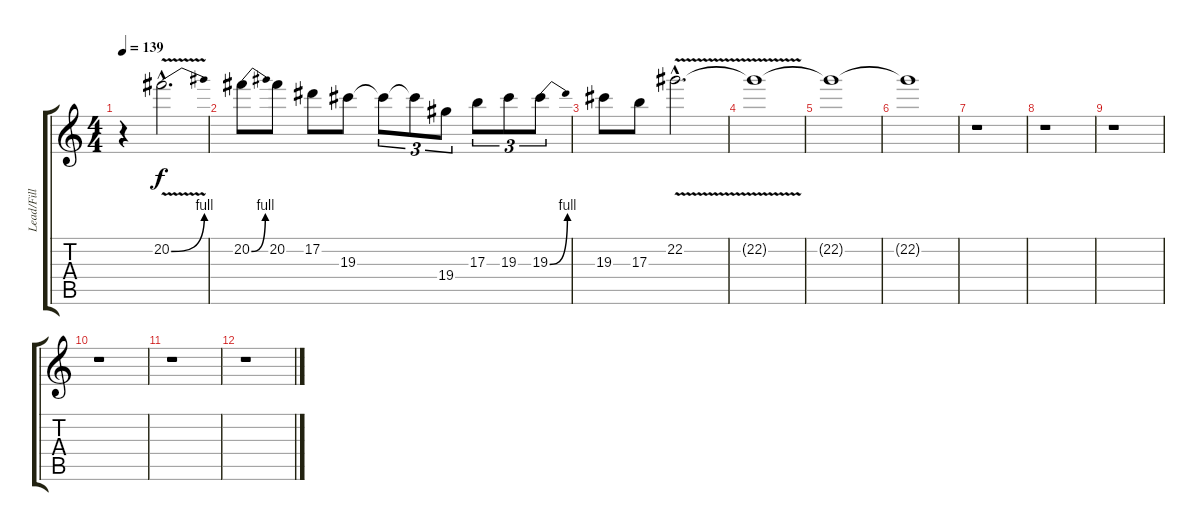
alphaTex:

\track ("Lead/Fill 1" "Lead/Fill ") {instrument overdrivenguitar}
\staff {score tabs}
\tuning (Eb4 Bb3 Gb3 Db3 Ab2 Eb2) {hide}
\ts (4 4)
\tempo 139
\clef g2
\ks c
r.4{dy f} 20.2{be (bend 0 0 60 4) v hac}.2{d} |
20.2{be (bend 0 0 60 4)}.8 20.2.8 17.2.8 19.3.8 19.3{t}.8{tu (3 2)} 19.3{t}.8{tu (3 2)} 19.4.8{tu (3 2)} 17.3.8{tu (3 2)} 19.3.8{tu (3 2)} 19.3{be (bend 0 0 60 4)}.8{tu (3 2)} |
19.3.8 17.3.8 22.2{v hac}.2{d} |
22.2{t}.1 |
22.2{t}.1 |
22.2{t}.1 |
r.1 |
r.1 |
r.1 |
r.1 |
r.1 |
r.1
